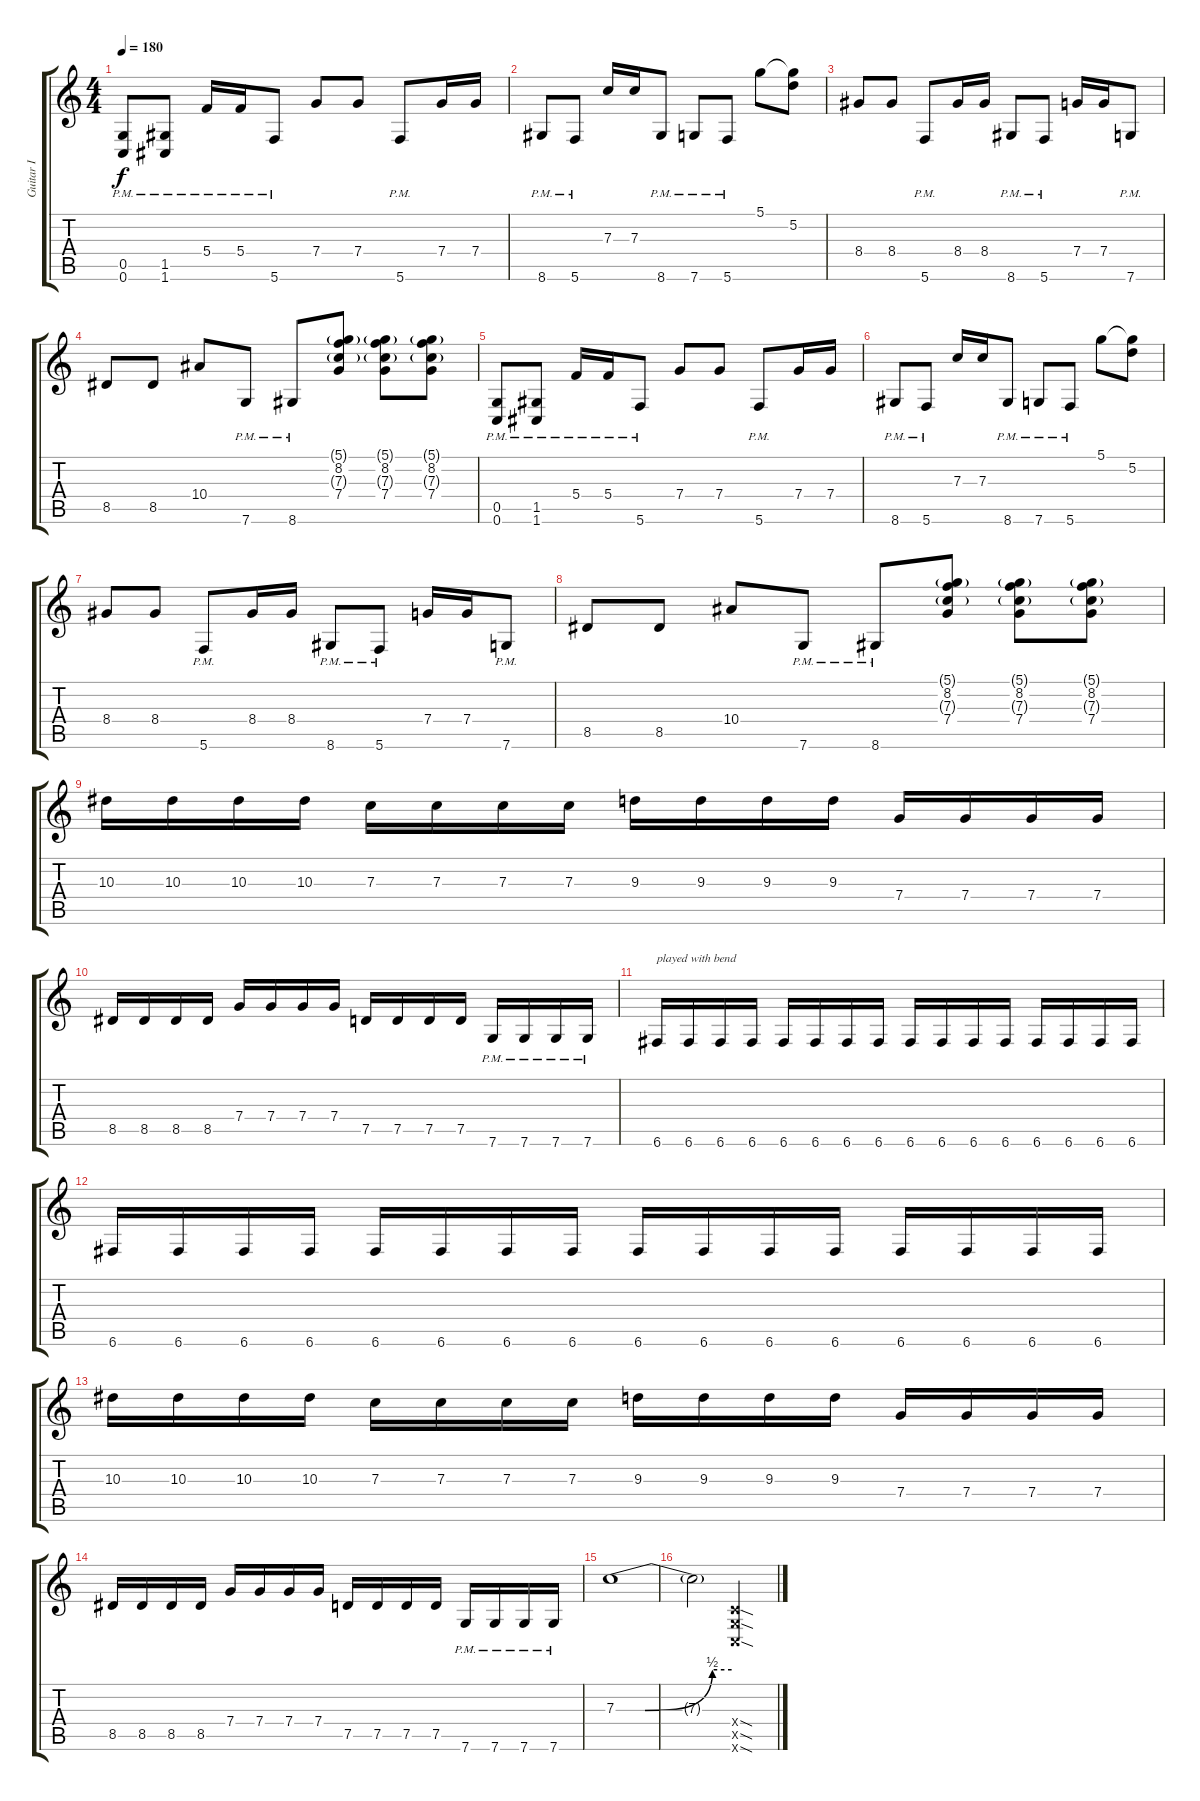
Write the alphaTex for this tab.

\track ("Guitar I" "Guitar I") {instrument distortionguitar}
\staff {score tabs}
\tuning (D4 A3 F3 C3 G2 C2) {hide}
\ts (4 4)
\tempo 180
\clef g2
\ks c
(0.5{pm} 0.6{pm}).8{dy f} (1.5{pm} 1.6{pm}).8 5.4{pm}.16 5.4{pm}.16 5.6{pm}.8 7.4.8 7.4.8 5.6{pm}.8 7.4.16 7.4.16 |
8.6{pm}.8 5.6{pm}.8 7.3.16 7.3.16 8.6{pm}.8 7.6{pm}.8 5.6{pm}.8 5.1.8 (5.1{t} 5.2).8 |
8.4.8 8.4.8 5.6{pm}.8 8.4.16 8.4.16 8.6{pm}.8 5.6{pm}.8 7.4.16 7.4.16 7.6{pm}.8 |
8.5.8 8.5.8 10.4.8 7.6{pm}.8 8.6{pm}.8 (5.1{g} 8.2 7.3{g} 7.4).8 (5.1{g} 8.2 7.3{g} 7.4).8 (5.1{g} 8.2 7.3{g} 7.4).8 |
(0.5{pm} 0.6{pm}).8 (1.5{pm} 1.6{pm}).8 5.4{pm}.16 5.4{pm}.16 5.6{pm}.8 7.4.8 7.4.8 5.6{pm}.8 7.4.16 7.4.16 |
8.6{pm}.8 5.6{pm}.8 7.3.16 7.3.16 8.6{pm}.8 7.6{pm}.8 5.6{pm}.8 5.1.8 (5.1{t} 5.2).8 |
8.4.8 8.4.8 5.6{pm}.8 8.4.16 8.4.16 8.6{pm}.8 5.6{pm}.8 7.4.16 7.4.16 7.6{pm}.8 |
8.5.8 8.5.8 10.4.8 7.6{pm}.8 8.6{pm}.8 (5.1{g} 8.2 7.3{g} 7.4).8 (5.1{g} 8.2 7.3{g} 7.4).8 (5.1{g} 8.2 7.3{g} 7.4).8 |
10.3.16 10.3.16 10.3.16 10.3.16 7.3.16 7.3.16 7.3.16 7.3.16 9.3.16 9.3.16 9.3.16 9.3.16 7.4.16 7.4.16 7.4.16 7.4.16 |
8.5.16 8.5.16 8.5.16 8.5.16 7.4.16 7.4.16 7.4.16 7.4.16 7.5.16 7.5.16 7.5.16 7.5.16 7.6{pm}.16 7.6{pm}.16 7.6{pm}.16 7.6{pm}.16 |
6.6.16{txt "played with bend"} 6.6.16 6.6.16 6.6.16 6.6.16 6.6.16 6.6.16 6.6.16 6.6.16 6.6.16 6.6.16 6.6.16 6.6.16 6.6.16 6.6.16 6.6.16 |
6.6.16 6.6.16 6.6.16 6.6.16 6.6.16 6.6.16 6.6.16 6.6.16 6.6.16 6.6.16 6.6.16 6.6.16 6.6.16 6.6.16 6.6.16 6.6.16 |
10.3.16 10.3.16 10.3.16 10.3.16 7.3.16 7.3.16 7.3.16 7.3.16 9.3.16 9.3.16 9.3.16 9.3.16 7.4.16 7.4.16 7.4.16 7.4.16 |
8.5.16 8.5.16 8.5.16 8.5.16 7.4.16 7.4.16 7.4.16 7.4.16 7.5.16 7.5.16 7.5.16 7.5.16 7.6{pm}.16 7.6{pm}.16 7.6{pm}.16 7.6{pm}.16 |
7.3{be (custom 0 0 15 0 50 2 60 2)}.1 |
7.3{t}.2 (0.4{sod x} 0.5{sod x} 0.6{sod x}).2
